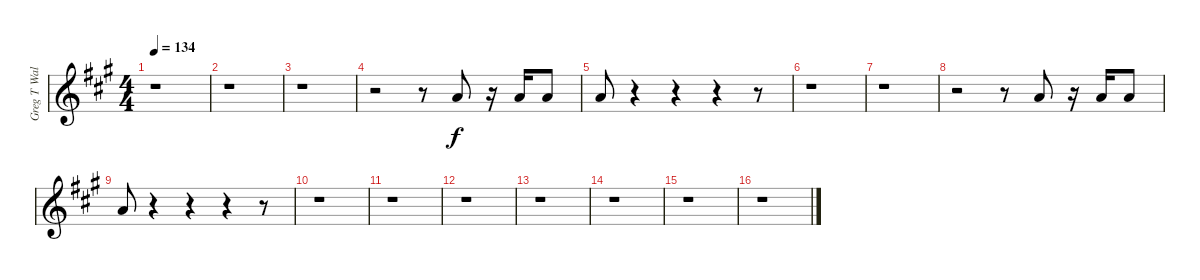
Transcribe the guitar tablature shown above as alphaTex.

\track ("Greg T Walker Vocals" "Greg T Wal") {instrument piccolo}
\staff {score}
\tuning (E4 B3 G3 D3 A2 E2) {hide}
\ts (4 4)
\tempo 134
\clef g2
\ks a
r.1{dy f} |
r.1 |
r.1 |
r.2 r.8 5.1.8 r.16 5.1.16 5.1.8 |
5.1.8 r.4 r.4 r.4 r.8 |
r.1 |
r.1 |
r.2 r.8 5.1.8 r.16 5.1.16 5.1.8 |
5.1.8 r.4 r.4 r.4 r.8 |
r.1 |
r.1 |
r.1 |
r.1 |
r.1 |
r.1 |
r.1
